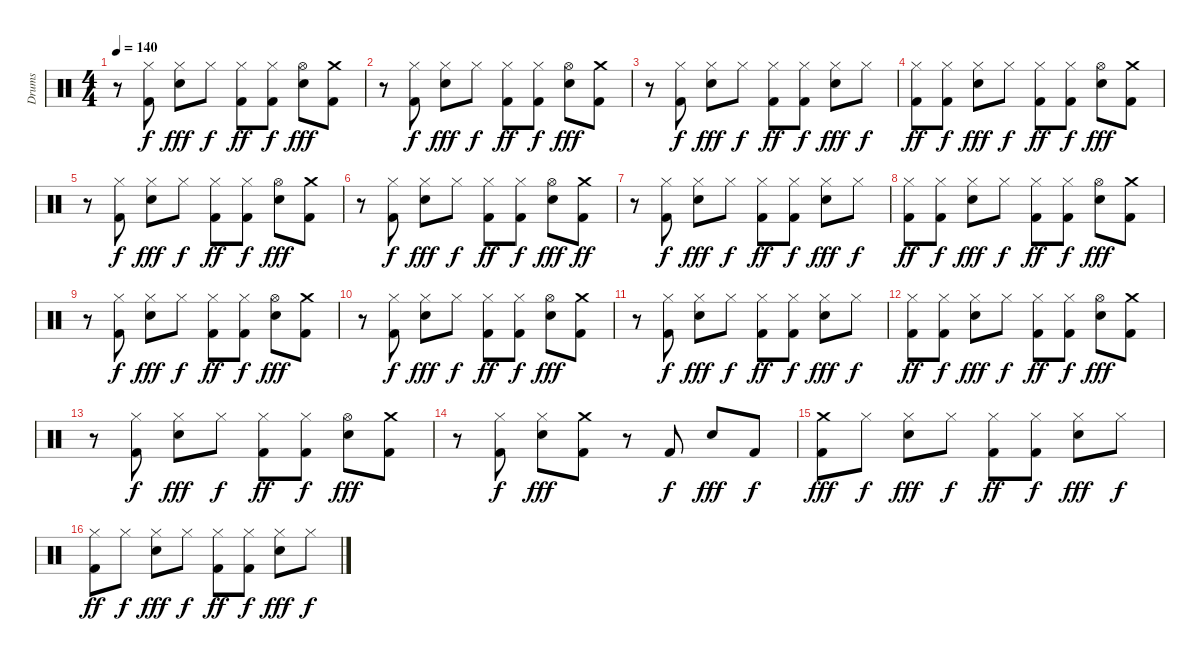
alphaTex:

\track ("Drums" "Drums") {instrument percussion}
\staff {score}
\articulation defaults
\ts (4 4)
\tempo 140
\clef neutral
\ks c
r.8{dy fff} ("Kick (hit) 2" "Hi-Hat (closed)").8{dy f} ("Snare (hit) 2" "Hi-Hat (closed)").8{dy fff} "Hi-Hat (closed)".8{dy f} ("Kick (hit) 2" "Hi-Hat (closed)").8{dy ff} ("Kick (hit) 2" "Hi-Hat (closed)").8{dy f} ("Snare (hit) 2" "Hi-Hat (open)").8{dy fff} ("Kick (hit) 2" "Crash medium (hit)").8 |
r.8 ("Kick (hit) 2" "Hi-Hat (closed)").8{dy f} ("Snare (hit) 2" "Hi-Hat (closed)").8{dy fff} "Hi-Hat (closed)".8{dy f} ("Kick (hit) 2" "Hi-Hat (closed)").8{dy ff} ("Kick (hit) 2" "Hi-Hat (closed)").8{dy f} ("Snare (hit) 2" "Hi-Hat (open)").8{dy fff} ("Kick (hit) 2" "Crash medium (hit)").8 |
r.8 ("Kick (hit) 2" "Hi-Hat (closed)").8{dy f} ("Snare (hit) 2" "Hi-Hat (closed)").8{dy fff} "Hi-Hat (closed)".8{dy f} ("Kick (hit) 2" "Hi-Hat (closed)").8{dy ff} ("Kick (hit) 2" "Hi-Hat (closed)").8{dy f} ("Snare (hit) 2" "Hi-Hat (closed)").8{dy fff} "Hi-Hat (closed)".8{dy f} |
("Kick (hit) 2" "Hi-Hat (closed)").8{dy ff} ("Kick (hit) 2" "Hi-Hat (closed)").8{dy f} ("Snare (hit) 2" "Hi-Hat (closed)").8{dy fff} "Hi-Hat (closed)".8{dy f} ("Kick (hit) 2" "Hi-Hat (closed)").8{dy ff} ("Kick (hit) 2" "Hi-Hat (closed)").8{dy f} ("Snare (hit) 2" "Hi-Hat (open)").8{dy fff} ("Kick (hit) 2" "Crash medium (hit)").8 |
r.8 ("Kick (hit) 2" "Hi-Hat (closed)").8{dy f} ("Snare (hit) 2" "Hi-Hat (closed)").8{dy fff} "Hi-Hat (closed)".8{dy f} ("Kick (hit) 2" "Hi-Hat (closed)").8{dy ff} ("Kick (hit) 2" "Hi-Hat (closed)").8{dy f} ("Snare (hit) 2" "Hi-Hat (open)").8{dy fff} ("Kick (hit) 2" "Crash medium (hit)").8 |
r.8 ("Kick (hit) 2" "Hi-Hat (closed)").8{dy f} ("Snare (hit) 2" "Hi-Hat (closed)").8{dy fff} "Hi-Hat (closed)".8{dy f} ("Kick (hit) 2" "Hi-Hat (closed)").8{dy ff} ("Kick (hit) 2" "Hi-Hat (closed)").8{dy f} ("Snare (hit) 2" "Hi-Hat (open)").8{dy fff} ("Crash medium (hit)" "Kick (hit) 2").8{dy ff} |
r.8 ("Kick (hit) 2" "Hi-Hat (closed)").8{dy f} ("Snare (hit) 2" "Hi-Hat (closed)").8{dy fff} "Hi-Hat (closed)".8{dy f} ("Kick (hit) 2" "Hi-Hat (closed)").8{dy ff} ("Kick (hit) 2" "Hi-Hat (closed)").8{dy f} ("Snare (hit) 2" "Hi-Hat (closed)").8{dy fff} "Hi-Hat (closed)".8{dy f} |
("Kick (hit) 2" "Hi-Hat (closed)").8{dy ff} ("Kick (hit) 2" "Hi-Hat (closed)").8{dy f} ("Snare (hit) 2" "Hi-Hat (closed)").8{dy fff} "Hi-Hat (closed)".8{dy f} ("Kick (hit) 2" "Hi-Hat (closed)").8{dy ff} ("Kick (hit) 2" "Hi-Hat (closed)").8{dy f} ("Snare (hit) 2" "Hi-Hat (open)").8{dy fff} ("Kick (hit) 2" "Crash medium (hit)").8 |
r.8 ("Kick (hit) 2" "Hi-Hat (closed)").8{dy f} ("Snare (hit) 2" "Hi-Hat (closed)").8{dy fff} "Hi-Hat (closed)".8{dy f} ("Kick (hit) 2" "Hi-Hat (closed)").8{dy ff} ("Kick (hit) 2" "Hi-Hat (closed)").8{dy f} ("Snare (hit) 2" "Hi-Hat (open)").8{dy fff} ("Kick (hit) 2" "Crash medium (hit)").8 |
r.8 ("Kick (hit) 2" "Hi-Hat (closed)").8{dy f} ("Snare (hit) 2" "Hi-Hat (closed)").8{dy fff} "Hi-Hat (closed)".8{dy f} ("Kick (hit) 2" "Hi-Hat (closed)").8{dy ff} ("Kick (hit) 2" "Hi-Hat (closed)").8{dy f} ("Snare (hit) 2" "Hi-Hat (open)").8{dy fff} ("Kick (hit) 2" "Crash medium (hit)").8 |
r.8 ("Kick (hit) 2" "Hi-Hat (closed)").8{dy f} ("Snare (hit) 2" "Hi-Hat (closed)").8{dy fff} "Hi-Hat (closed)".8{dy f} ("Kick (hit) 2" "Hi-Hat (closed)").8{dy ff} ("Kick (hit) 2" "Hi-Hat (closed)").8{dy f} ("Snare (hit) 2" "Hi-Hat (closed)").8{dy fff} "Hi-Hat (closed)".8{dy f} |
("Kick (hit) 2" "Hi-Hat (closed)").8{dy ff} ("Kick (hit) 2" "Hi-Hat (closed)").8{dy f} ("Snare (hit) 2" "Hi-Hat (closed)").8{dy fff} "Hi-Hat (closed)".8{dy f} ("Kick (hit) 2" "Hi-Hat (closed)").8{dy ff} ("Kick (hit) 2" "Hi-Hat (closed)").8{dy f} ("Snare (hit) 2" "Hi-Hat (open)").8{dy fff} ("Kick (hit) 2" "Crash medium (hit)").8 |
r.8 ("Kick (hit) 2" "Hi-Hat (closed)").8{dy f} ("Snare (hit) 2" "Hi-Hat (closed)").8{dy fff} "Hi-Hat (closed)".8{dy f} ("Kick (hit) 2" "Hi-Hat (closed)").8{dy ff} ("Kick (hit) 2" "Hi-Hat (closed)").8{dy f} ("Snare (hit) 2" "Hi-Hat (open)").8{dy fff} ("Kick (hit) 2" "Crash medium (hit)").8 |
r.8 ("Kick (hit) 2" "Hi-Hat (closed)").8{dy f} ("Snare (hit) 2" "Hi-Hat (closed)").8{dy fff} ("Kick (hit) 2" "Crash medium (hit)").8 r.8 "Kick (hit) 2".8{dy f} "Snare (hit) 2".8{dy fff} "Kick (hit) 2".8{dy f} |
("Kick (hit) 2" "Crash medium (hit)").8{dy fff} "Hi-Hat (closed)".8{dy f} ("Snare (hit) 2" "Hi-Hat (closed)").8{dy fff} "Hi-Hat (closed)".8{dy f} ("Kick (hit) 2" "Hi-Hat (closed)").8{dy ff} ("Kick (hit) 2" "Hi-Hat (closed)").8{dy f} ("Snare (hit) 2" "Hi-Hat (closed)").8{dy fff} "Hi-Hat (closed)".8{dy f} |
("Kick (hit) 2" "Hi-Hat (closed)").8{dy ff} "Hi-Hat (closed)".8{dy f} ("Snare (hit) 2" "Hi-Hat (closed)").8{dy fff} "Hi-Hat (closed)".8{dy f} ("Kick (hit) 2" "Hi-Hat (closed)").8{dy ff} ("Kick (hit) 2" "Hi-Hat (closed)").8{dy f} ("Snare (hit) 2" "Hi-Hat (closed)").8{dy fff} "Hi-Hat (closed)".8{dy f}
